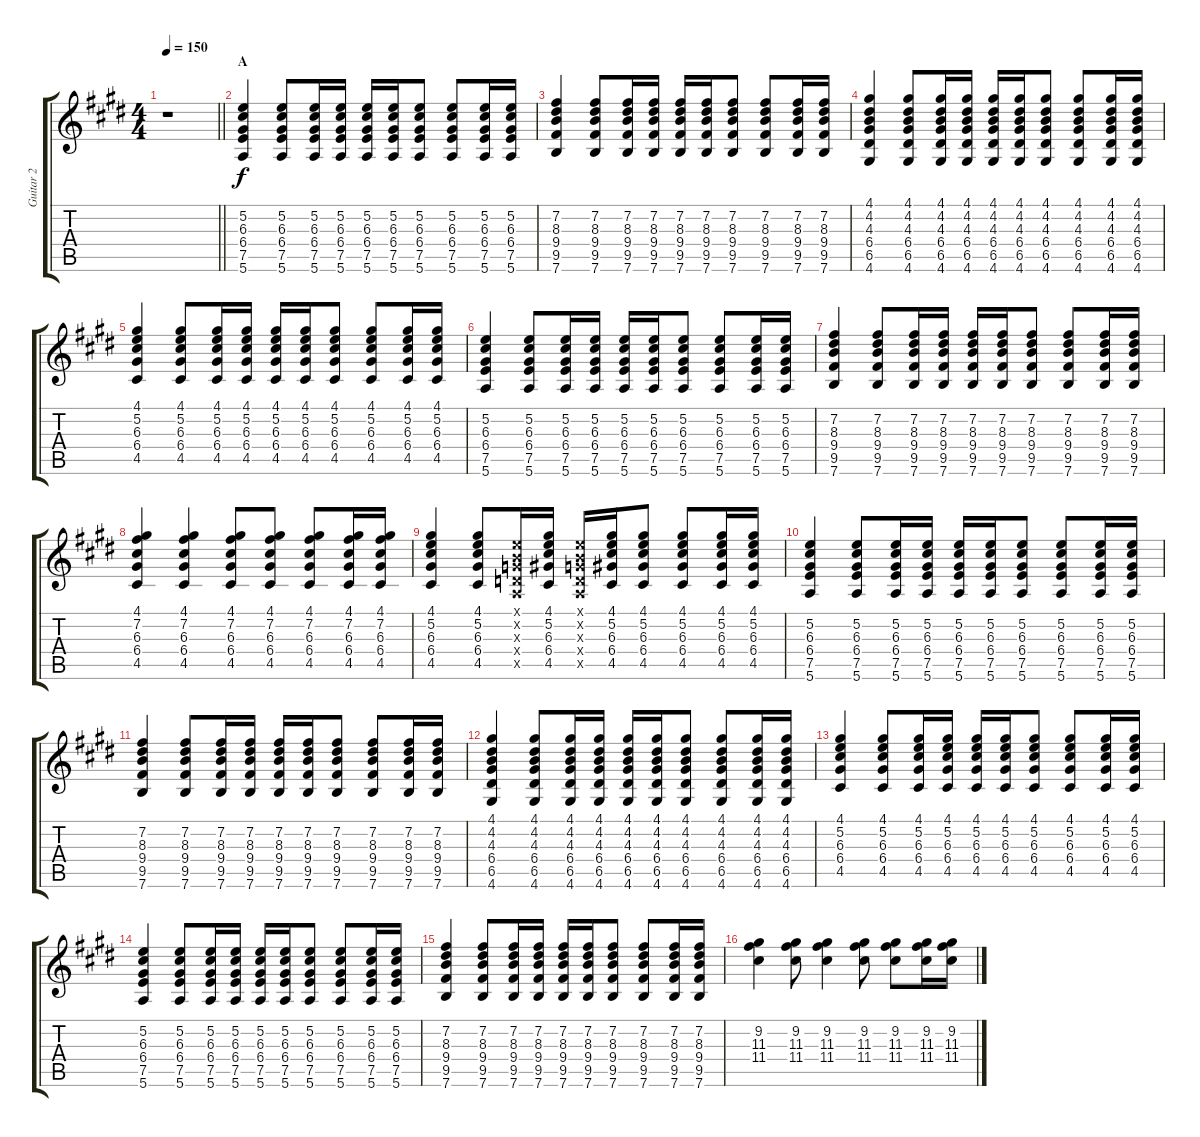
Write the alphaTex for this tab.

\track ("Guitar 2" "Guitar 2") {instrument overdrivenguitar}
\staff {score tabs}
\tuning (E4 B3 G3 D3 A2 E2) {hide}
\ts (4 4)
\tempo 150
\clef g2
\barLineRight lightlight
\ks c#minor
r.1{dy f instrument overdrivenguitar} |
\section ("" "A")
(5.2 6.3 6.4 7.5 5.6).4 (5.2 6.3 6.4 7.5 5.6).8 (5.2 6.3 6.4 7.5 5.6).16 (5.2 6.3 6.4 7.5 5.6).16 (5.2 6.3 6.4 7.5 5.6).16 (5.2 6.3 6.4 7.5 5.6).16 (5.2 6.3 6.4 7.5 5.6).8 (5.2 6.3 6.4 7.5 5.6).8 (5.2 6.3 6.4 7.5 5.6).16 (5.2 6.3 6.4 7.5 5.6).16 |
(7.2 8.3 9.4 9.5 7.6).4 (7.2 8.3 9.4 9.5 7.6).8 (7.2 8.3 9.4 9.5 7.6).16 (7.2 8.3 9.4 9.5 7.6).16 (7.2 8.3 9.4 9.5 7.6).16 (7.2 8.3 9.4 9.5 7.6).16 (7.2 8.3 9.4 9.5 7.6).8 (7.2 8.3 9.4 9.5 7.6).8 (7.2 8.3 9.4 9.5 7.6).16 (7.2 8.3 9.4 9.5 7.6).16 |
(4.1 4.2 4.3 6.4 6.5 4.6).4 (4.1 4.2 4.3 6.4 6.5 4.6).8 (4.1 4.2 4.3 6.4 6.5 4.6).16 (4.1 4.2 4.3 6.4 6.5 4.6).16 (4.1 4.2 4.3 6.4 6.5 4.6).16 (4.1 4.2 4.3 6.4 6.5 4.6).16 (4.1 4.2 4.3 6.4 6.5 4.6).8 (4.1 4.2 4.3 6.4 6.5 4.6).8 (4.1 4.2 4.3 6.4 6.5 4.6).16 (4.1 4.2 4.3 6.4 6.5 4.6).16 |
(4.1 5.2 6.3 6.4 4.5).4 (4.1 5.2 6.3 6.4 4.5).8 (4.1 5.2 6.3 6.4 4.5).16 (4.1 5.2 6.3 6.4 4.5).16 (4.1 5.2 6.3 6.4 4.5).16 (4.1 5.2 6.3 6.4 4.5).16 (4.1 5.2 6.3 6.4 4.5).8 (4.1 5.2 6.3 6.4 4.5).8 (4.1 5.2 6.3 6.4 4.5).16 (4.1 5.2 6.3 6.4 4.5).16 |
(5.2 6.3 6.4 7.5 5.6).4 (5.2 6.3 6.4 7.5 5.6).8 (5.2 6.3 6.4 7.5 5.6).16 (5.2 6.3 6.4 7.5 5.6).16 (5.2 6.3 6.4 7.5 5.6).16 (5.2 6.3 6.4 7.5 5.6).16 (5.2 6.3 6.4 7.5 5.6).8 (5.2 6.3 6.4 7.5 5.6).8 (5.2 6.3 6.4 7.5 5.6).16 (5.2 6.3 6.4 7.5 5.6).16 |
(7.2 8.3 9.4 9.5 7.6).4 (7.2 8.3 9.4 9.5 7.6).8 (7.2 8.3 9.4 9.5 7.6).16 (7.2 8.3 9.4 9.5 7.6).16 (7.2 8.3 9.4 9.5 7.6).16 (7.2 8.3 9.4 9.5 7.6).16 (7.2 8.3 9.4 9.5 7.6).8 (7.2 8.3 9.4 9.5 7.6).8 (7.2 8.3 9.4 9.5 7.6).16 (7.2 8.3 9.4 9.5 7.6).16 |
(4.1 7.2 6.3 6.4 4.5).4 (4.1 7.2 6.3 6.4 4.5).4 (4.1 7.2 6.3 6.4 4.5).8 (4.1 7.2 6.3 6.4 4.5).8 (4.1 7.2 6.3 6.4 4.5).8 (4.1 7.2 6.3 6.4 4.5).16 (4.1 7.2 6.3 6.4 4.5).16 |
(4.1 5.2 6.3 6.4 4.5).4 (4.1 5.2 6.3 6.4 4.5).8 (0.1{x} 0.2{x} 0.3{x} 0.4{x} 0.5{x}).16 (4.1 5.2 6.3 6.4 4.5).16 (0.1{x} 0.2{x} 0.3{x} 0.4{x} 0.5{x}).16 (4.1 5.2 6.3 6.4 4.5).16 (4.1 5.2 6.3 6.4 4.5).8 (4.1 5.2 6.3 6.4 4.5).8 (4.1 5.2 6.3 6.4 4.5).16 (4.1 5.2 6.3 6.4 4.5).16 |
(5.2 6.3 6.4 7.5 5.6).4 (5.2 6.3 6.4 7.5 5.6).8 (5.2 6.3 6.4 7.5 5.6).16 (5.2 6.3 6.4 7.5 5.6).16 (5.2 6.3 6.4 7.5 5.6).16 (5.2 6.3 6.4 7.5 5.6).16 (5.2 6.3 6.4 7.5 5.6).8 (5.2 6.3 6.4 7.5 5.6).8 (5.2 6.3 6.4 7.5 5.6).16 (5.2 6.3 6.4 7.5 5.6).16 |
(7.2 8.3 9.4 9.5 7.6).4 (7.2 8.3 9.4 9.5 7.6).8 (7.2 8.3 9.4 9.5 7.6).16 (7.2 8.3 9.4 9.5 7.6).16 (7.2 8.3 9.4 9.5 7.6).16 (7.2 8.3 9.4 9.5 7.6).16 (7.2 8.3 9.4 9.5 7.6).8 (7.2 8.3 9.4 9.5 7.6).8 (7.2 8.3 9.4 9.5 7.6).16 (7.2 8.3 9.4 9.5 7.6).16 |
(4.1 4.2 4.3 6.4 6.5 4.6).4 (4.1 4.2 4.3 6.4 6.5 4.6).8 (4.1 4.2 4.3 6.4 6.5 4.6).16 (4.1 4.2 4.3 6.4 6.5 4.6).16 (4.1 4.2 4.3 6.4 6.5 4.6).16 (4.1 4.2 4.3 6.4 6.5 4.6).16 (4.1 4.2 4.3 6.4 6.5 4.6).8 (4.1 4.2 4.3 6.4 6.5 4.6).8 (4.1 4.2 4.3 6.4 6.5 4.6).16 (4.1 4.2 4.3 6.4 6.5 4.6).16 |
(4.1 5.2 6.3 6.4 4.5).4 (4.1 5.2 6.3 6.4 4.5).8 (4.1 5.2 6.3 6.4 4.5).16 (4.1 5.2 6.3 6.4 4.5).16 (4.1 5.2 6.3 6.4 4.5).16 (4.1 5.2 6.3 6.4 4.5).16 (4.1 5.2 6.3 6.4 4.5).8 (4.1 5.2 6.3 6.4 4.5).8 (4.1 5.2 6.3 6.4 4.5).16 (4.1 5.2 6.3 6.4 4.5).16 |
(5.2 6.3 6.4 7.5 5.6).4 (5.2 6.3 6.4 7.5 5.6).8 (5.2 6.3 6.4 7.5 5.6).16 (5.2 6.3 6.4 7.5 5.6).16 (5.2 6.3 6.4 7.5 5.6).16 (5.2 6.3 6.4 7.5 5.6).16 (5.2 6.3 6.4 7.5 5.6).8 (5.2 6.3 6.4 7.5 5.6).8 (5.2 6.3 6.4 7.5 5.6).16 (5.2 6.3 6.4 7.5 5.6).16 |
(7.2 8.3 9.4 9.5 7.6).4 (7.2 8.3 9.4 9.5 7.6).8 (7.2 8.3 9.4 9.5 7.6).16 (7.2 8.3 9.4 9.5 7.6).16 (7.2 8.3 9.4 9.5 7.6).16 (7.2 8.3 9.4 9.5 7.6).16 (7.2 8.3 9.4 9.5 7.6).8 (7.2 8.3 9.4 9.5 7.6).8 (7.2 8.3 9.4 9.5 7.6).16 (7.2 8.3 9.4 9.5 7.6).16 |
(9.2 11.3 11.4).4 (9.2 11.3 11.4).8 (9.2 11.3 11.4).4 (9.2 11.3 11.4).8 (9.2 11.3 11.4).8 (9.2 11.3 11.4).16 (9.2 11.3 11.4).16
